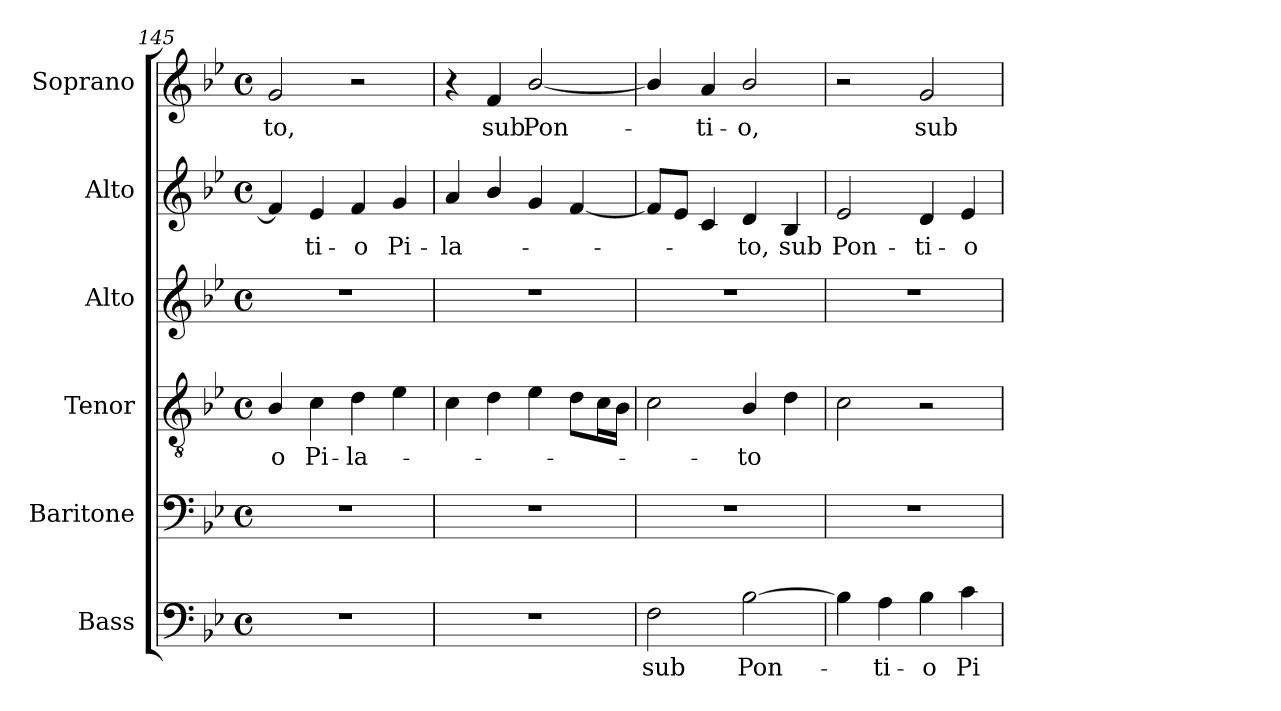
**kern	**text	**kern	**kern	**text	**kern	**kern	**text	**kern	**text
*part6	*part6	*part5	*part4	*part4	*part3	*part2	*part2	*part1	*part1
*staff6	*staff6	*staff5	*staff4	*staff4	*staff3	*staff2	*staff2	*staff1	*staff1
*I"Bass	*	*I"Baritone	*I"Tenor	*	*I"Alto	*I"Alto	*	*I"Soprano	*
*I'B.	*	*I'Bar.	*I'T.	*	*I'A.	*I'A.	*	*I'S.	*
*clefF4	*	*clefF4	*clefGv2	*	*clefG2	*clefG2	*	*clefG2	*
*	*	*	*ITrd7c12	*	*	*	*	*	*
*k[b-e-]	*	*k[b-e-]	*k[b-e-]	*	*k[b-e-]	*k[b-e-]	*	*k[b-e-]	*
*B-:	*	*B-:	*B-:	*	*B-:	*B-:	*	*B-:	*
*M4/4	*	*M4/4	*M4/4	*	*M4/4	*M4/4	*	*M4/4	*
*met(c)	*	*met(c)	*met(c)	*	*met(c)	*met(c)	*	*met(c)	*
=145	=145	=145	=145	=145	=145	=145	=145	=145	=145
!	!	!	!	!LO:LY:b:color=#000000	!	!	!	!	!
!	!	!	!	!	!	!	!	!	!LO:LY:b:color=#000000
1r	.	1r	4BB-i/	-o	1r	4fi/]	.	2gi/	-to,
!	!	!	!	!LO:LY:b:color=#000000	!	!	!	!	!
!	!	!	!	!	!	!	!LO:LY:b:color=#000000	!	!
.	.	.	4Ci\	Pi-	.	4e-i/	-ti-	.	.
!	!	!	!	!LO:LY:b:color=#000000	!	!	!	!	!
!	!	!	!	!	!	!	!LO:LY:b:color=#000000	!	!
.	.	.	4Di\	-la-	.	4fi/	-o	2r	.
!	!	!	!	!	!	!	!LO:LY:b:color=#000000	!	!
.	.	.	4E-i\	.	.	4gi/	Pi-	.	.
!!LO:LB:g=z
=146	=146	=146	=146	=146	=146	=146	=146	=146	=146
!	!	!	!	!	!	!	!LO:LY:b:color=#000000	!	!
1r	.	1r	4Ci\	.	1r	4ai/	-la-	4r	.
!	!	!	!	!	!	!	!	!	!LO:LY:b:color=#000000
.	.	.	4Di\	.	.	4b-i/	.	4fi/	sub
!	!	!	!	!	!	!	!	!	!LO:LY:b:color=#000000
.	.	.	4E-i\	.	.	4gi/	.	[2b-i/	Pon-
.	.	.	8Di\L	.	.	[4fi/	.	.	.
.	.	.	16Ci\L	.	.	.	.	.	.
.	.	.	16BB-i\JJ	.	.	.	.	.	.
=147	=147	=147	=147	=147	=147	=147	=147	=147	=147
!	!LO:LY:b:color=#000000	!	!	!	!	!	!	!	!
2Fi\	sub	1r	2Ci\	.	1r	8fi/L]	.	4b-i/]	.
.	.	.	.	.	.	8e-i/J	.	.	.
!	!	!	!	!	!	!	!	!	!LO:LY:b:color=#000000
.	.	.	.	.	.	4ci/	.	4ai/	-ti-
!	!LO:LY:b:color=#000000	!	!	!	!	!	!	!	!
!	!	!	!	!LO:LY:b:color=#000000	!	!	!	!	!
!	!	!	!	!	!	!	!LO:LY:b:color=#000000	!	!
!	!	!	!	!	!	!	!	!	!LO:LY:b:color=#000000
[2B-i\	Pon-	.	4BB-i/	-to	.	4di/	-to,	2b-i/	-o,
!	!	!	!	!	!	!	!LO:LY:b:color=#000000	!	!
.	.	.	4Di\	.	.	4B-i/	sub	.	.
=148	=148	=148	=148	=148	=148	=148	=148	=148	=148
!	!	!	!	!	!	!	!LO:LY:b:color=#000000	!	!
4B-i\]	.	1r	2Ci\	.	1r	2e-i/	Pon-	2r	.
!	!LO:LY:b:color=#000000	!	!	!	!	!	!	!	!
4Ai\	-ti-	.	.	.	.	.	.	.	.
!	!LO:LY:b:color=#000000	!	!	!	!	!	!	!	!
!	!	!	!	!	!	!	!LO:LY:b:color=#000000	!	!
!	!	!	!	!	!	!	!	!	!LO:LY:b:color=#000000
4B-i\	-o	.	2r	.	.	4di/	-ti-	2gi/	sub
!	!LO:LY:b:color=#000000	!	!	!	!	!	!	!	!
!	!	!	!	!	!	!	!LO:LY:b:color=#000000	!	!
4ci\	Pi-	.	.	.	.	4e-i/	-o	.	.
=	=	=	=	=	=	=	=	=	=
*-	*-	*-	*-	*-	*-	*-	*-	*-	*-
